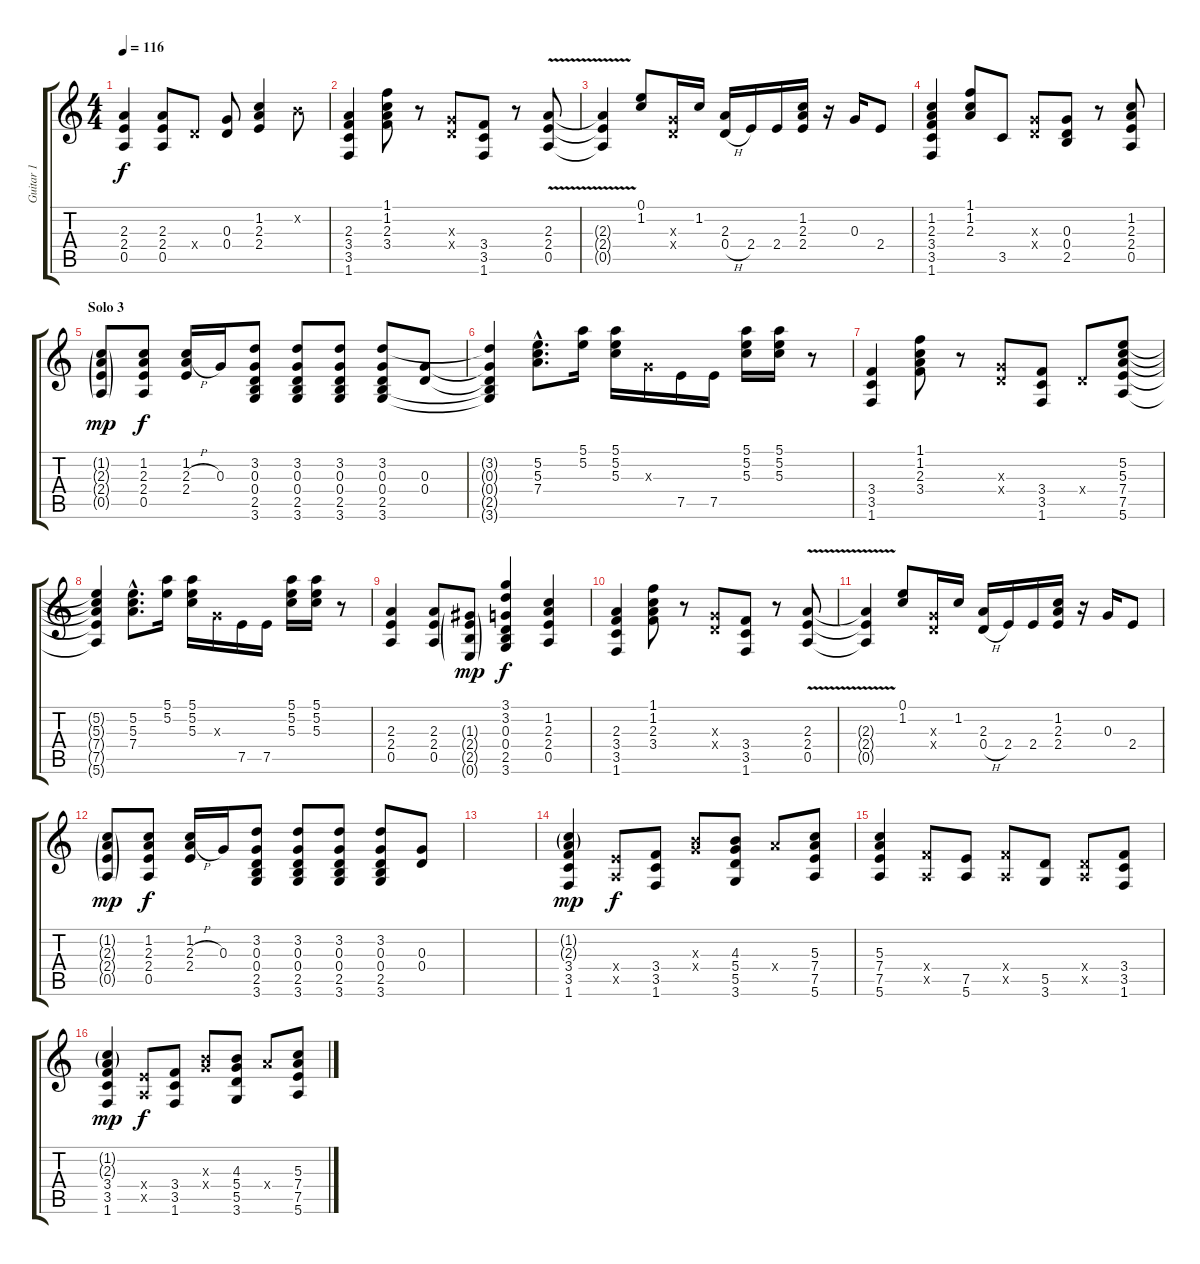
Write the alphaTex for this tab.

\track ("Guitar 1" "Guitar 1") {instrument distortionguitar}
\staff {score tabs}
\tuning (E4 B3 G3 D3 A2 E2) {hide}
\ts (4 4)
\tempo 116
\clef g2
\ks c
(2.3{t} 2.4{t} 0.5{t}).4{dy f} (2.3 2.4 0.5).8 0.4{x}.8 (0.3 0.4).8 (1.2 2.3 2.4).4 0.2{x}.8 |
(2.3 3.4 3.5 1.6).4 (1.1 1.2 2.3 3.4).8 r.8 (0.3{x} 0.4{x}).8 (3.4 3.5 1.6).8 r.8 (2.3{v} 2.4{v} 0.5{v}).8 |
(2.3{v t} 2.4{v t} 0.5{v t}).4 (0.1 1.2).8 (0.3{x} 0.4{x}).16 1.2.16 (2.3 0.4{h}).16 2.4.16 2.4.16 (1.2 2.3 2.4).16 r.16 0.3.16 2.4.8 |
(1.2 2.3 3.4 3.5 1.6).4 (1.1 1.2 2.3).8 3.5.8 (0.3{x} 0.4{x}).8 (0.3 0.4 2.5).8 r.8 (1.2 2.3 2.4 0.5).8 |
\section ("" "Solo 3")
(1.2{g} 2.3{g} 2.4{g} 0.5{g}).8{dy mp} (1.2 2.3 2.4 0.5).8{dy f} (1.2 2.3{h} 2.4).16 0.3.16 (3.2 0.3 0.4 2.5 3.6).8 (3.2 0.3 0.4 2.5 3.6).8 (3.2 0.3 0.4 2.5 3.6).8 (3.2 0.3 0.4 2.5 3.6).8 (0.3 0.4).8 |
(3.2{t} 0.3{t} 0.4{t} 2.5{t} 3.6{t}).4 (5.2{hac} 5.3{hac} 7.4{hac}).8{d} (5.1 5.2).16 (5.1 5.2 5.3).16 0.3{x}.16 7.5.16 7.5.16 (5.1 5.2 5.3).16 (5.1 5.2 5.3).16 r.8 |
(3.4 3.5 1.6).4 (1.1 1.2 2.3 3.4).8 r.8 (0.3{x} 0.4{x}).8 (3.4 3.5 1.6).8 0.4{x}.8 (5.2 5.3 7.4 7.5 5.6).8 |
(5.2{t} 5.3{t} 7.4{t} 7.5{t} 5.6{t}).4 (5.2{hac} 5.3{hac} 7.4{hac}).8{d} (5.1 5.2).16 (5.1 5.2 5.3).16 0.3{x}.16 7.5.16 7.5.16 (5.1 5.2 5.3).16 (5.1 5.2 5.3).16 r.8 |
(2.3 2.4 0.5).4 (2.3 2.4 0.5).8 (1.3{g} 2.4{g} 2.5{g} 0.6{g}).8{dy mp} (3.1 3.2 0.3 0.4 2.5 3.6).4{dy f} (1.2 2.3 2.4 0.5).4 |
(2.3 3.4 3.5 1.6).4 (1.1 1.2 2.3 3.4).8 r.8 (0.3{x} 0.4{x}).8 (3.4 3.5 1.6).8 r.8 (2.3{v} 2.4{v} 0.5{v}).8 |
(2.3{v t} 2.4{v t} 0.5{v t}).4 (0.1 1.2).8 (0.3{x} 0.4{x}).16 1.2.16 (2.3 0.4{h}).16 2.4.16 2.4.16 (1.2 2.3 2.4).16 r.16 0.3.16 2.4.8 |
(1.2{g} 2.3{g} 2.4{g} 0.5{g}).8{dy mp} (1.2 2.3 2.4 0.5).8{dy f} (1.2 2.3{h} 2.4).16 0.3.16 (3.2 0.3 0.4 2.5 3.6).8 (3.2 0.3 0.4 2.5 3.6).8 (3.2 0.3 0.4 2.5 3.6).8 (3.2 0.3 0.4 2.5 3.6).8 (0.3 0.4).8 |
|
(1.2{g} 2.3{g} 3.4 3.5 1.6).4{dy mp} (2.4{x} 0.5{x}).8{dy f} (3.4 3.5 1.6).8 (4.3{x} 5.4{x}).8 (4.3 5.4 5.5 3.6).8 7.4{x}.8 (5.3 7.4 7.5 5.6).8 |
(5.3 7.4 7.5 5.6).4 (3.4{x} 0.5{x}).8 (7.5 5.6).8 (3.4{x} 0.5{x}).8 (5.5 3.6).8 (0.4{x} 0.5{x}).8 (3.4 3.5 1.6).8 |
(1.2{g} 2.3{g} 3.4 3.5 1.6).4{dy mp} (2.4{x} 0.5{x}).8{dy f} (3.4 3.5 1.6).8 (4.3{x} 5.4{x}).8 (4.3 5.4 5.5 3.6).8 7.4{x}.8 (5.3 7.4 7.5 5.6).8
